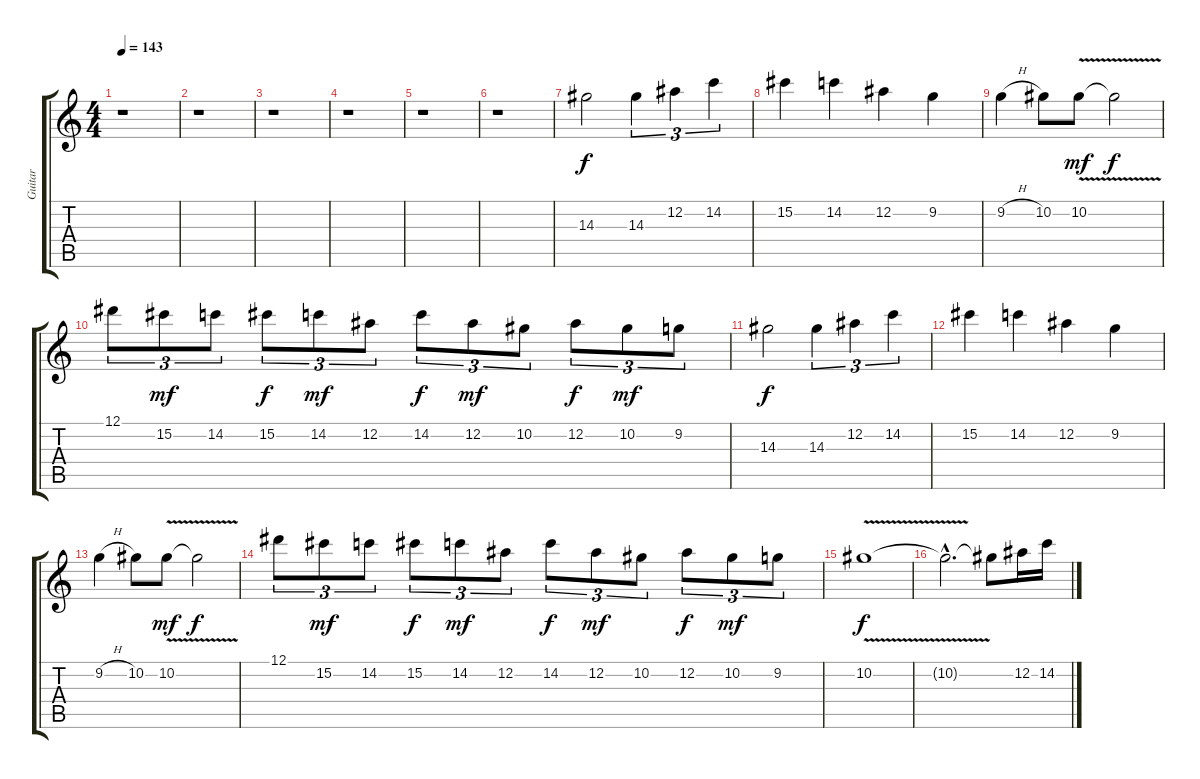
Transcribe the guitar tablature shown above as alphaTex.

\track ("Guitar" "Guitar") {instrument distortionguitar}
\staff {score tabs}
\tuning (Eb4 Bb3 Gb3 Db3 Ab2 Eb2) {hide}
\ts (4 4)
\tempo 143
\clef g2
\ks c
r.1{dy f} |
r.1 |
r.1 |
r.1 |
r.1 |
r.1 |
14.3.2{volume 10} 14.3.4{tu (3 2)} 12.2.4{tu (3 2)} 14.2.4{tu (3 2)} |
15.2.4 14.2.4 12.2.4 9.2.4 |
9.2{h}.4 10.2.8 10.2{v}.8{dy mf} 10.2{v t}.2{dy f} |
12.1.8{tu (3 2)} 15.2.8{tu (3 2) dy mf} 14.2.8{tu (3 2)} 15.2.8{tu (3 2) dy f} 14.2.8{tu (3 2) dy mf} 12.2.8{tu (3 2)} 14.2.8{tu (3 2) dy f} 12.2.8{tu (3 2) dy mf} 10.2.8{tu (3 2)} 12.2.8{tu (3 2) dy f} 10.2.8{tu (3 2) dy mf} 9.2.8{tu (3 2)} |
14.3.2{dy f volume 10} 14.3.4{tu (3 2)} 12.2.4{tu (3 2)} 14.2.4{tu (3 2)} |
15.2.4 14.2.4 12.2.4 9.2.4 |
9.2{h}.4 10.2.8 10.2{v}.8{dy mf} 10.2{v t}.2{dy f} |
12.1.8{tu (3 2)} 15.2.8{tu (3 2) dy mf} 14.2.8{tu (3 2)} 15.2.8{tu (3 2) dy f} 14.2.8{tu (3 2) dy mf} 12.2.8{tu (3 2)} 14.2.8{tu (3 2) dy f} 12.2.8{tu (3 2) dy mf} 10.2.8{tu (3 2)} 12.2.8{tu (3 2) dy f} 10.2.8{tu (3 2) dy mf} 9.2.8{tu (3 2)} |
10.2{v}.1{dy f} |
10.2{hac t}.2{d} 10.2{t}.8 12.2.16 14.2.16
